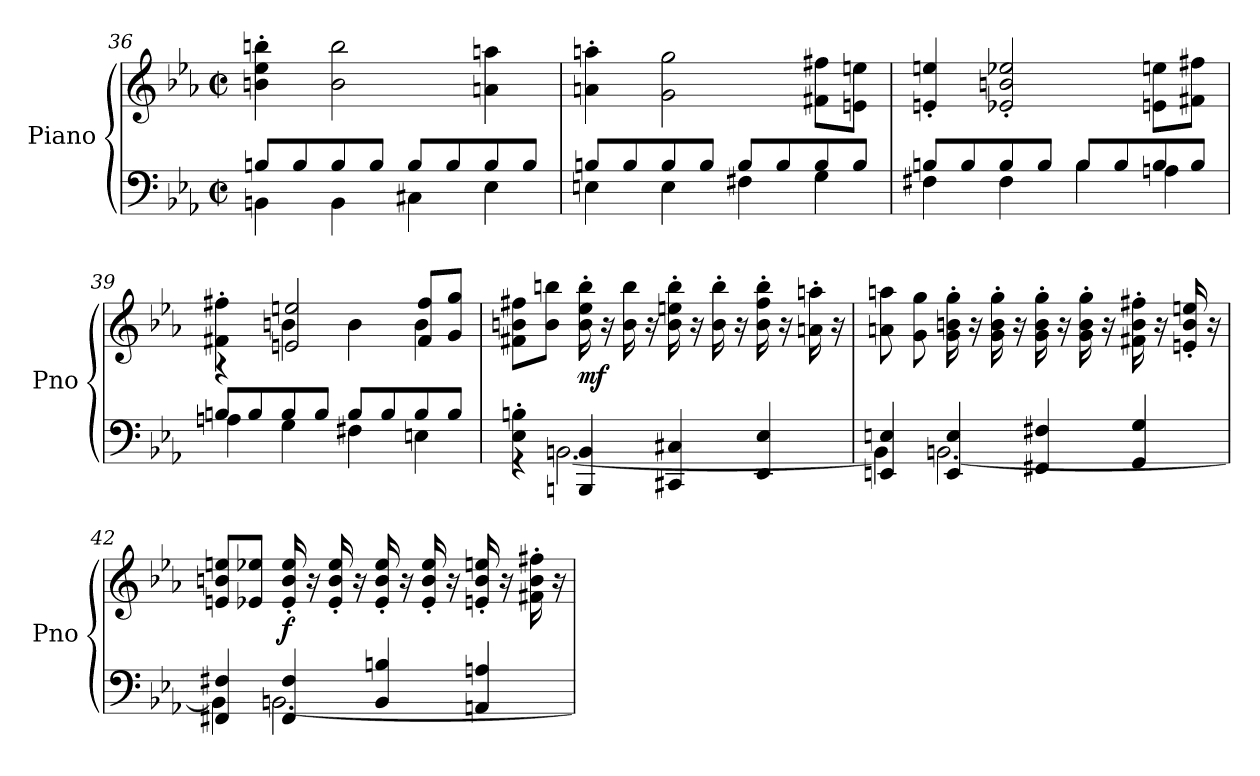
**kern	**kern	**dynam
*part1	*part1	*part1
*staff2	*staff1	*staff1/2
*I"Piano	*	*
*I'Pno	*	*
*clefF4	*clefG2	*
*k[b-e-a-]	*k[b-e-a-]	*
*M2/2	*M2/2	*
*met(c|)	*met(c|)	*
=36	=36	=36
*^	*	*
8Bn/L	4BBn\	4bn\' 4ee-\' 4bbn\'	.
8B/	.	.	.
8B/	4BB\	2b\ 2bb\	.
8B/J	.	.	.
8B/L	4C#X\	.	.
8B/	.	.	.
8B/	4E-\	4an\ 4aan\	.
8B/J	.	.	.
=37	=37	=37	=37
8Bn/L	4En\	4an\' 4aan\'	.
8B/	.	.	.
8B/	4E\	2g\ 2gg\	.
8B/J	.	.	.
8B/L	4F#X\	.	.
8B/	.	.	.
8B/	4G\	8f#X\ 8ff#X\L	.
8B/J	.	8en\ 8een\J	.
!!LO:LB:g=z
=38	=38	=38	=38
8Bn/L	4F#X\	4en/' 4een/'	.
8B/	.	.	.
8B/	4F#\	2e-X/' 2bn/' 2ee-X/'	.
8B/J	.	.	.
8B/L	4B\	.	.
8B/	.	.	.
8B/	4An\	8en\ 8een\L	.
8B/J	.	8f#X\ 8ff#X\J	.
!!LO:LB:g=z
=39	=39	=39	=39
*	*	*^	*
8Bn/L	4An\	4f#X\' 4ff#X\'	4r	.
8B/	.	.	.	.
8B/	4G\	4bn\	2en/ 2een/	.
8B/J	.	.	.	.
8B/L	4F#X\	4b\	.	.
8B/	.	.	.	.
8B/	4En\	4b\	8f#/ 8ff#/L	.
8B/J	.	.	8g/ 8gg/J	.
*	*	*v	*v	*
=40	=40	=40	=40
4E-\' 4Bn\'	4r	8f#X\ 8bn\ 8ff#X\L	.
.	.	8b\ 8bbn\J	.
!	!	!	!LO:DY:b
4BBBn/ 4BBn/	[2.BB\	16b\' 16ee-\' 16bb\'	mf
.	.	16r	.
.	.	16b\ 16bb\	.
.	.	16r	.
4CC#X/ 4C#X/	.	16b\' 16een\' 16bb\'	.
.	.	16r	.
.	.	16b\' 16bb\'	.
.	.	16r	.
4EE-/ 4E-/	.	16b\' 16ff#\' 16bb\'	.
.	.	16r	.
.	.	16an\' 16aan\'	.
.	.	16r	.
=41	=41	=41	=41
4EEn/ 4En/	4BB\]	8an\ 8aan\	.
.	.	8g\ 8gg\	.
4EE/ 4E/	[2.BBn\	16g\' 16bn\' 16gg\'	.
.	.	16r	.
.	.	16g\' 16b\' 16gg\'	.
.	.	16r	.
4FF#X/ 4F#X/	.	16g\' 16b\' 16gg\'	.
.	.	16r	.
.	.	16g\' 16b\' 16gg\'	.
.	.	16r	.
4GG/ 4G/	.	16f#X\' 16b\' 16ff#X\'	.
.	.	16r	.
.	.	16en/' 16b/' 16een/'	.
.	.	16r	.
!!LO:PB:g=z
=42	=42	=42	=42
4FF#X/ 4F#X/	4BB\]	8en/ 8bn/ 8een/L	.
.	.	8e-X/ 8ee-X/J	.
!	!	!	!LO:DY:b
4FF#/ 4F#/	[2.BBn\	16e-/' 16b/' 16ee-/'	f
.	.	16r	.
.	.	16e-/' 16b/' 16ee-/'	.
.	.	16r	.
4BB/ 4Bn/	.	16e-/' 16b/' 16ee-/'	.
.	.	16r	.
.	.	16e-/' 16b/' 16ee-/'	.
.	.	16r	.
4AAn/ 4An/	.	16en/' 16b/' 16een/'	.
.	.	16r	.
.	.	16f#X\' 16b\' 16ff#X\'	.
.	.	16r	.
*v	*v	*	*
=	=	=
*-	*-	*-
